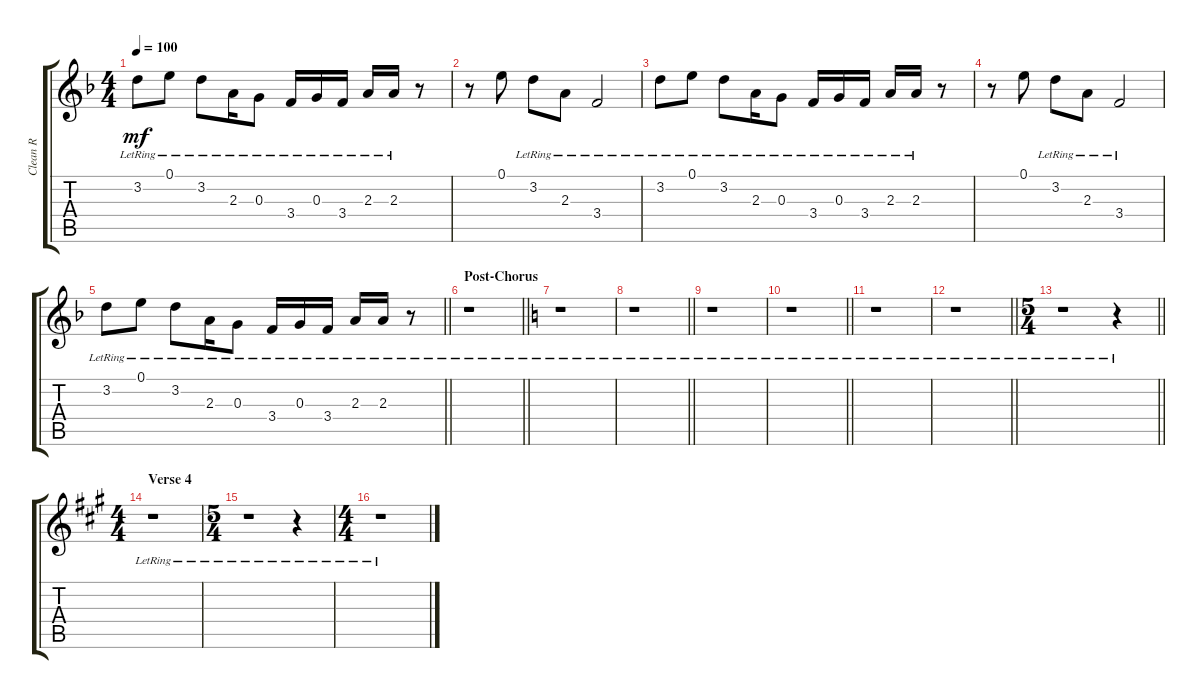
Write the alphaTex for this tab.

\track ("Clean R" "Clean R") {instrument acousticguitarsteel}
\staff {score tabs}
\tuning (E4 B3 G3 D3 A2 D2) {hide}
\ts (4 4)
\tempo 100
\clef g2
\ks f
3.2{lr}.8{dy mf} 0.1{lr}.8 3.2{lr}.8 2.3{lr}.16 0.3{lr}.8 3.4{lr}.16 0.3{lr}.16 3.4{lr}.16 2.3{lr}.16 2.3{lr}.16 r.8 |
r.8 0.1.8 3.2{lr}.8 2.3{lr}.8 3.4{lr}.2 |
3.2{lr}.8 0.1{lr}.8 3.2{lr}.8 2.3{lr}.16 0.3{lr}.8 3.4{lr}.16 0.3{lr}.16 3.4{lr}.16 2.3{lr}.16 2.3{lr}.16 r.8 |
r.8 0.1.8 3.2{lr}.8 2.3{lr}.8 3.4{lr}.2 |
\barLineRight lightlight
3.2{lr}.8 0.1{lr}.8 3.2{lr}.8 2.3{lr}.16 0.3{lr}.8 3.4{lr}.16 0.3{lr}.16 3.4{lr}.16 2.3{lr}.16 2.3{lr}.16 r.8 |
\section ("" "Post-Chorus")
\barLineRight lightlight
r.1 |
\ks c
r.1 |
\barLineRight lightlight
r.1 |
r.1 |
\barLineRight lightlight
r.1 |
r.1 |
\barLineRight lightlight
r.1 |
\ts (5 4)
\barLineRight lightlight
r.1 r.4 |
\ts (4 4)
\section ("" "Verse 4")
\ks a
r.1 |
\ts (5 4)
r.1 r.4 |
\ts (4 4)
r.1
